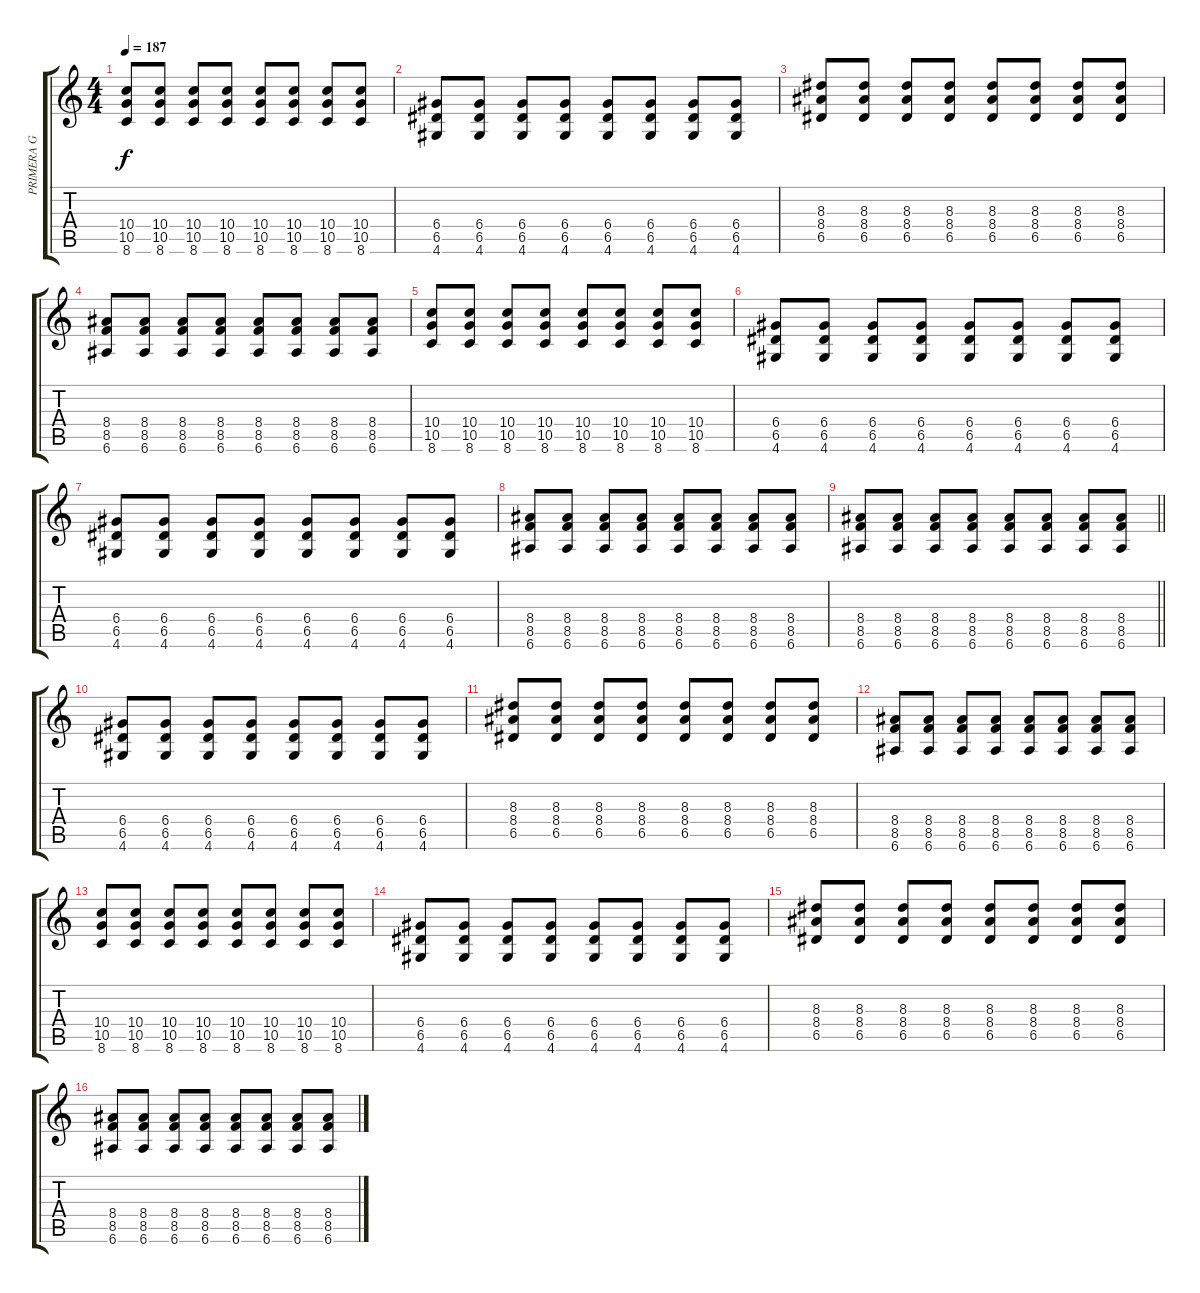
\track ("PRIMERA G" "PRIMERA G") {instrument overdrivenguitar}
\staff {score tabs}
\tuning (E4 B3 G3 D3 A2 E2) {hide}
\ts (4 4)
\tempo 187
\clef g2
\ks c
(10.4 10.5 8.6).8{dy f} (10.4 10.5 8.6).8 (10.4 10.5 8.6).8 (10.4 10.5 8.6).8 (10.4 10.5 8.6).8 (10.4 10.5 8.6).8 (10.4 10.5 8.6).8 (10.4 10.5 8.6).8 |
(6.4 6.5 4.6).8 (6.4 6.5 4.6).8 (6.4 6.5 4.6).8 (6.4 6.5 4.6).8 (6.4 6.5 4.6).8 (6.4 6.5 4.6).8 (6.4 6.5 4.6).8 (6.4 6.5 4.6).8 |
(8.3 8.4 6.5).8 (8.3 8.4 6.5).8 (8.3 8.4 6.5).8 (8.3 8.4 6.5).8 (8.3 8.4 6.5).8 (8.3 8.4 6.5).8 (8.3 8.4 6.5).8 (8.3 8.4 6.5).8 |
(8.4 8.5 6.6).8 (8.4 8.5 6.6).8 (8.4 8.5 6.6).8 (8.4 8.5 6.6).8 (8.4 8.5 6.6).8 (8.4 8.5 6.6).8 (8.4 8.5 6.6).8 (8.4 8.5 6.6).8 |
(10.4 10.5 8.6).8 (10.4 10.5 8.6).8 (10.4 10.5 8.6).8 (10.4 10.5 8.6).8 (10.4 10.5 8.6).8 (10.4 10.5 8.6).8 (10.4 10.5 8.6).8 (10.4 10.5 8.6).8 |
(6.4 6.5 4.6).8 (6.4 6.5 4.6).8 (6.4 6.5 4.6).8 (6.4 6.5 4.6).8 (6.4 6.5 4.6).8 (6.4 6.5 4.6).8 (6.4 6.5 4.6).8 (6.4 6.5 4.6).8 |
(6.4 6.5 4.6).8 (6.4 6.5 4.6).8 (6.4 6.5 4.6).8 (6.4 6.5 4.6).8 (6.4 6.5 4.6).8 (6.4 6.5 4.6).8 (6.4 6.5 4.6).8 (6.4 6.5 4.6).8 |
(8.4 8.5 6.6).8 (8.4 8.5 6.6).8 (8.4 8.5 6.6).8 (8.4 8.5 6.6).8 (8.4 8.5 6.6).8 (8.4 8.5 6.6).8 (8.4 8.5 6.6).8 (8.4 8.5 6.6).8 |
\barLineRight lightlight
(8.4 8.5 6.6).8 (8.4 8.5 6.6).8 (8.4 8.5 6.6).8 (8.4 8.5 6.6).8 (8.4 8.5 6.6).8 (8.4 8.5 6.6).8 (8.4 8.5 6.6).8 (8.4 8.5 6.6).8 |
(6.4 6.5 4.6).8 (6.4 6.5 4.6).8 (6.4 6.5 4.6).8 (6.4 6.5 4.6).8 (6.4 6.5 4.6).8 (6.4 6.5 4.6).8 (6.4 6.5 4.6).8 (6.4 6.5 4.6).8 |
(8.3 8.4 6.5).8 (8.3 8.4 6.5).8 (8.3 8.4 6.5).8 (8.3 8.4 6.5).8 (8.3 8.4 6.5).8 (8.3 8.4 6.5).8 (8.3 8.4 6.5).8 (8.3 8.4 6.5).8 |
(8.4 8.5 6.6).8 (8.4 8.5 6.6).8 (8.4 8.5 6.6).8 (8.4 8.5 6.6).8 (8.4 8.5 6.6).8 (8.4 8.5 6.6).8 (8.4 8.5 6.6).8 (8.4 8.5 6.6).8 |
(10.4 10.5 8.6).8 (10.4 10.5 8.6).8 (10.4 10.5 8.6).8 (10.4 10.5 8.6).8 (10.4 10.5 8.6).8 (10.4 10.5 8.6).8 (10.4 10.5 8.6).8 (10.4 10.5 8.6).8 |
(6.4 6.5 4.6).8 (6.4 6.5 4.6).8 (6.4 6.5 4.6).8 (6.4 6.5 4.6).8 (6.4 6.5 4.6).8 (6.4 6.5 4.6).8 (6.4 6.5 4.6).8 (6.4 6.5 4.6).8 |
(8.3 8.4 6.5).8 (8.3 8.4 6.5).8 (8.3 8.4 6.5).8 (8.3 8.4 6.5).8 (8.3 8.4 6.5).8 (8.3 8.4 6.5).8 (8.3 8.4 6.5).8 (8.3 8.4 6.5).8 |
(8.4 8.5 6.6).8 (8.4 8.5 6.6).8 (8.4 8.5 6.6).8 (8.4 8.5 6.6).8 (8.4 8.5 6.6).8 (8.4 8.5 6.6).8 (8.4 8.5 6.6).8 (8.4 8.5 6.6).8
